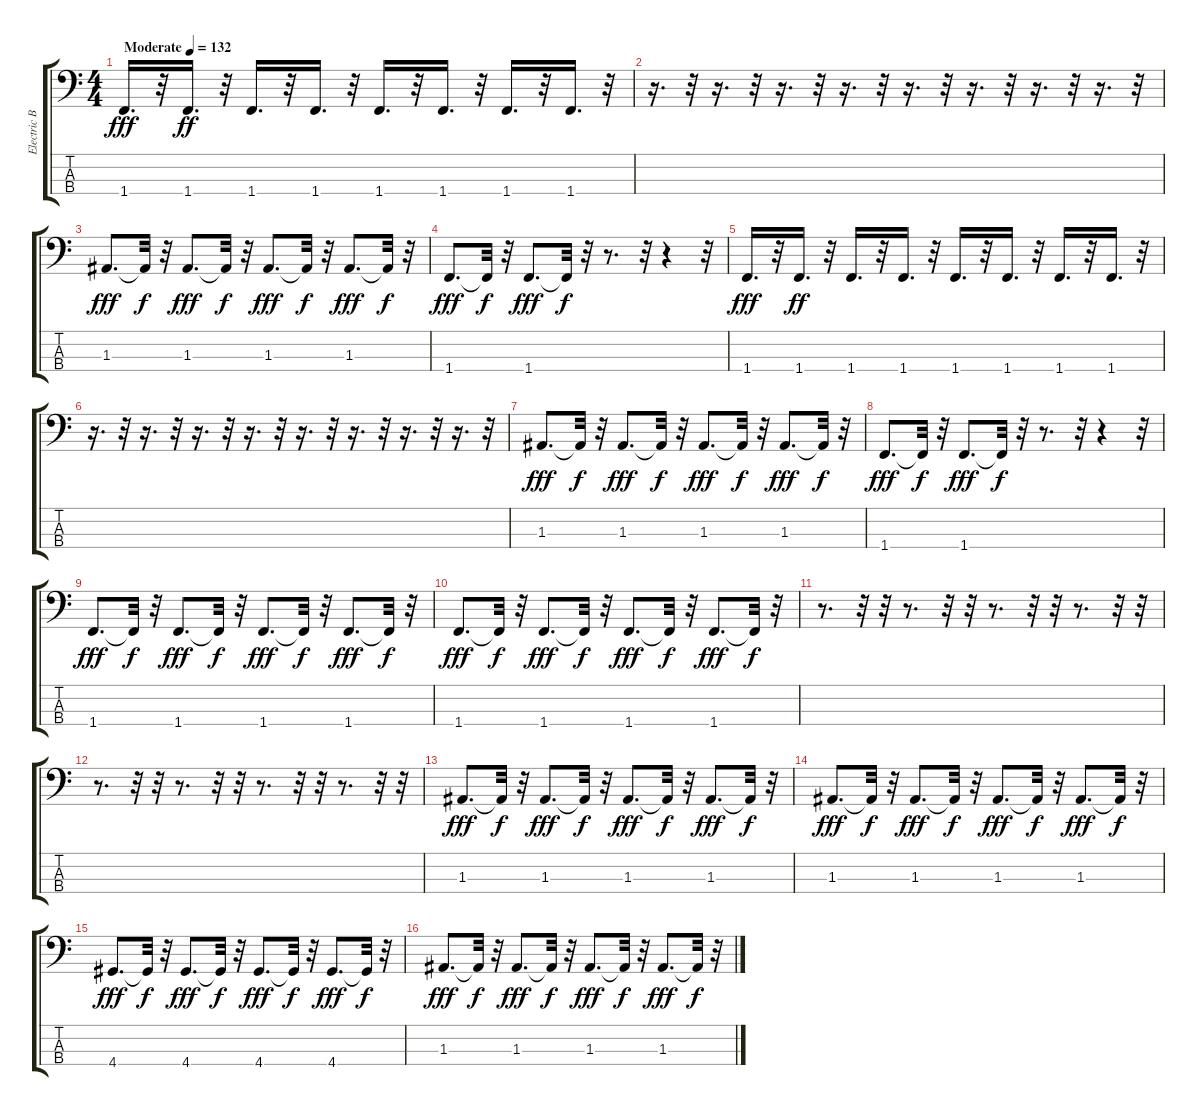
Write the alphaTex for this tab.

\track ("Electric Bass" "Electric B") {instrument electricbassfinger}
\staff {score tabs}
\tuning (G2 D2 A1 E1) {hide}
\ts (4 4)
\tempo (132 "Moderate")
\clef f4
\ks c
1.4.16{d dy fff instrument electricbassfinger} r.32 1.4.16{d dy ff} r.32 1.4.16{d} r.32 1.4.16{d} r.32 1.4.16{d} r.32 1.4.16{d} r.32 1.4.16{d} r.32 1.4.16{d} r.32 |
r.16{d} r.32 r.16{d} r.32 r.16{d} r.32 r.16{d} r.32 r.16{d} r.32 r.16{d} r.32 r.16{d} r.32 r.16{d} r.32 |
1.3.8{d dy fff} 1.3{t}.32{dy f} r.32 1.3.8{d dy fff} 1.3{t}.32{dy f} r.32 1.3.8{d dy fff} 1.3{t}.32{dy f} r.32 1.3.8{d dy fff} 1.3{t}.32{dy f} r.32 |
1.4.8{d dy fff} 1.4{t}.32{dy f} r.32 1.4.8{d dy fff} 1.4{t}.32{dy f} r.32 r.8{d} r.32 r.4 r.32 |
1.4.16{d dy fff} r.32 1.4.16{d dy ff} r.32 1.4.16{d} r.32 1.4.16{d} r.32 1.4.16{d} r.32 1.4.16{d} r.32 1.4.16{d} r.32 1.4.16{d} r.32 |
r.16{d} r.32 r.16{d} r.32 r.16{d} r.32 r.16{d} r.32 r.16{d} r.32 r.16{d} r.32 r.16{d} r.32 r.16{d} r.32 |
1.3.8{d dy fff} 1.3{t}.32{dy f} r.32 1.3.8{d dy fff} 1.3{t}.32{dy f} r.32 1.3.8{d dy fff} 1.3{t}.32{dy f} r.32 1.3.8{d dy fff} 1.3{t}.32{dy f} r.32 |
1.4.8{d dy fff} 1.4{t}.32{dy f} r.32 1.4.8{d dy fff} 1.4{t}.32{dy f} r.32 r.8{d} r.32 r.4 r.32 |
1.4.8{d dy fff} 1.4{t}.32{dy f} r.32 1.4.8{d dy fff} 1.4{t}.32{dy f} r.32 1.4.8{d dy fff} 1.4{t}.32{dy f} r.32 1.4.8{d dy fff} 1.4{t}.32{dy f} r.32 |
1.4.8{d dy fff} 1.4{t}.32{dy f} r.32 1.4.8{d dy fff} 1.4{t}.32{dy f} r.32 1.4.8{d dy fff} 1.4{t}.32{dy f} r.32 1.4.8{d dy fff} 1.4{t}.32{dy f} r.32 |
r.8{d} r.32 r.32 r.8{d} r.32 r.32 r.8{d} r.32 r.32 r.8{d} r.32 r.32 |
r.8{d} r.32 r.32 r.8{d} r.32 r.32 r.8{d} r.32 r.32 r.8{d} r.32 r.32 |
1.3.8{d dy fff} 1.3{t}.32{dy f} r.32 1.3.8{d dy fff} 1.3{t}.32{dy f} r.32 1.3.8{d dy fff} 1.3{t}.32{dy f} r.32 1.3.8{d dy fff} 1.3{t}.32{dy f} r.32 |
1.3.8{d dy fff} 1.3{t}.32{dy f} r.32 1.3.8{d dy fff} 1.3{t}.32{dy f} r.32 1.3.8{d dy fff} 1.3{t}.32{dy f} r.32 1.3.8{d dy fff} 1.3{t}.32{dy f} r.32 |
4.4.8{d dy fff} 4.4{t}.32{dy f} r.32 4.4.8{d dy fff} 4.4{t}.32{dy f} r.32 4.4.8{d dy fff} 4.4{t}.32{dy f} r.32 4.4.8{d dy fff} 4.4{t}.32{dy f} r.32 |
1.3.8{d dy fff} 1.3{t}.32{dy f} r.32 1.3.8{d dy fff} 1.3{t}.32{dy f} r.32 1.3.8{d dy fff} 1.3{t}.32{dy f} r.32 1.3.8{d dy fff} 1.3{t}.32{dy f} r.32
